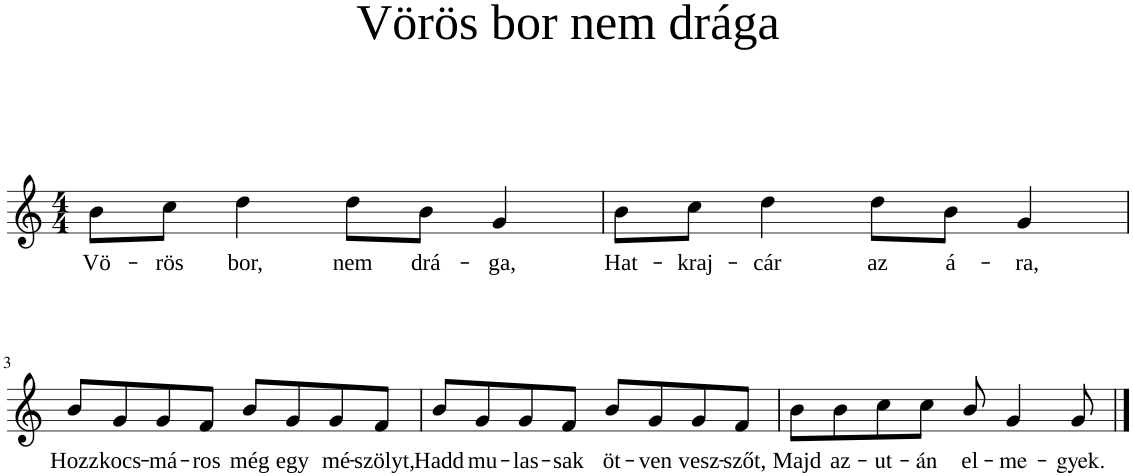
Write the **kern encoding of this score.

**kern	**text
*part1	*part1
*staff1	*staff1
*I"Piano	*
*I'Pno	*
*clefG2	*
*k[]	*
*M4/4	*
=1	=1
!	!LO:LY:b
8b\L	Vö-
!	!LO:LY:b
8cc\J	-rös
!	!LO:LY:b
4dd\	bor,
!	!LO:LY:b
8dd\L	nem
!	!LO:LY:b
8b\J	drá-
!	!LO:LY:b
4g/	-ga,
=2	=2
!	!LO:LY:b
8b\L	Hat-
!	!LO:LY:b
8cc\J	kraj-
!	!LO:LY:b
4dd\	-cár
!	!LO:LY:b
8dd\L	az
!	!LO:LY:b
8b\J	á-
!	!LO:LY:b
4g/	-ra,
!!LO:LB:g=z
=3	=3
!	!LO:LY:b
8b/L	Hozz
!	!LO:LY:b
8g/	kocs-
!	!LO:LY:b
8g/	-má-
!	!LO:LY:b
8f/J	-ros
!	!LO:LY:b
8b/L	még
!	!LO:LY:b
8g/	egy
!	!LO:LY:b
8g/	mé-
!	!LO:LY:b
8f/J	-szölyt,
=4	=4
!	!LO:LY:b
8b/L	Hadd
!	!LO:LY:b
8g/	mu-
!	!LO:LY:b
8g/	-las-
!	!LO:LY:b
8f/J	-sak
!	!LO:LY:b
8b/L	öt-
!	!LO:LY:b
8g/	-ven
!	!LO:LY:b
8g/	vesz-
!	!LO:LY:b
8f/J	-szőt,
=5	=5
!	!LO:LY:b
8b\L	Majd
!	!LO:LY:b
8b\	az-
!	!LO:LY:b
8cc\	-ut-
!	!LO:LY:b
8cc\J	-án
!	!LO:LY:b
8b/	el-
!	!LO:LY:b
4g/	-me-
!	!LO:LY:b
8g/	-gyek.
==	==
*-	*-
